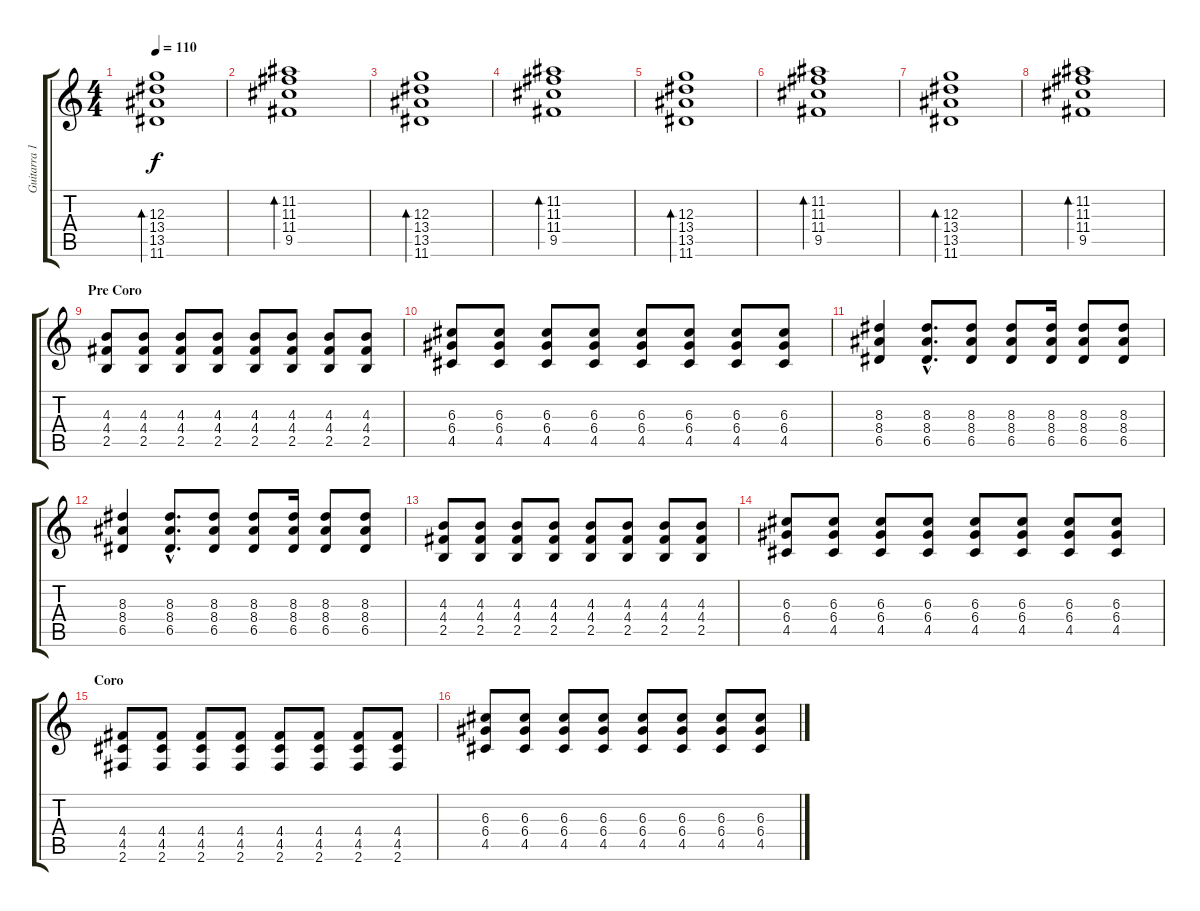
\track ("Guitarra 1" "Guitarra 1") {instrument electricguitarclean}
\staff {score tabs}
\tuning (E4 B3 G3 D3 A2 E2) {hide}
\ts (4 4)
\tempo 110
\clef g2
\ks c
(12.3 13.4 13.5 11.6).1{bd 240 dy f} |
(11.2 11.3 11.4 9.5).1{bd 240} |
(12.3 13.4 13.5 11.6).1{bd 240} |
(11.2 11.3 11.4 9.5).1{bd 240} |
(12.3 13.4 13.5 11.6).1{bd 240} |
(11.2 11.3 11.4 9.5).1{bd 240} |
(12.3 13.4 13.5 11.6).1{bd 240} |
(11.2 11.3 11.4 9.5).1{bd 240} |
\section ("" "Pre Coro")
(4.3 4.4 2.5).8 (4.3 4.4 2.5).8 (4.3 4.4 2.5).8 (4.3 4.4 2.5).8 (4.3 4.4 2.5).8 (4.3 4.4 2.5).8 (4.3 4.4 2.5).8 (4.3 4.4 2.5).8 |
(6.3 6.4 4.5).8 (6.3 6.4 4.5).8 (6.3 6.4 4.5).8 (6.3 6.4 4.5).8 (6.3 6.4 4.5).8 (6.3 6.4 4.5).8 (6.3 6.4 4.5).8 (6.3 6.4 4.5).8 |
(8.3 8.4 6.5).4 (8.3{hac} 8.4{hac} 6.5{hac}).8{d} (8.3 8.4 6.5).8 (8.3 8.4 6.5).8 (8.3 8.4 6.5).16 (8.3 8.4 6.5).8 (8.3 8.4 6.5).8 |
(8.3 8.4 6.5).4 (8.3{hac} 8.4{hac} 6.5{hac}).8{d} (8.3 8.4 6.5).8 (8.3 8.4 6.5).8 (8.3 8.4 6.5).16 (8.3 8.4 6.5).8 (8.3 8.4 6.5).8 |
(4.3 4.4 2.5).8 (4.3 4.4 2.5).8 (4.3 4.4 2.5).8 (4.3 4.4 2.5).8 (4.3 4.4 2.5).8 (4.3 4.4 2.5).8 (4.3 4.4 2.5).8 (4.3 4.4 2.5).8 |
(6.3 6.4 4.5).8 (6.3 6.4 4.5).8 (6.3 6.4 4.5).8 (6.3 6.4 4.5).8 (6.3 6.4 4.5).8 (6.3 6.4 4.5).8 (6.3 6.4 4.5).8 (6.3 6.4 4.5).8 |
\section ("" "Coro")
(4.4 4.5 2.6).8 (4.4 4.5 2.6).8 (4.4 4.5 2.6).8 (4.4 4.5 2.6).8 (4.4 4.5 2.6).8 (4.4 4.5 2.6).8 (4.4 4.5 2.6).8 (4.4 4.5 2.6).8 |
(6.3 6.4 4.5).8 (6.3 6.4 4.5).8 (6.3 6.4 4.5).8 (6.3 6.4 4.5).8 (6.3 6.4 4.5).8 (6.3 6.4 4.5).8 (6.3 6.4 4.5).8 (6.3 6.4 4.5).8
